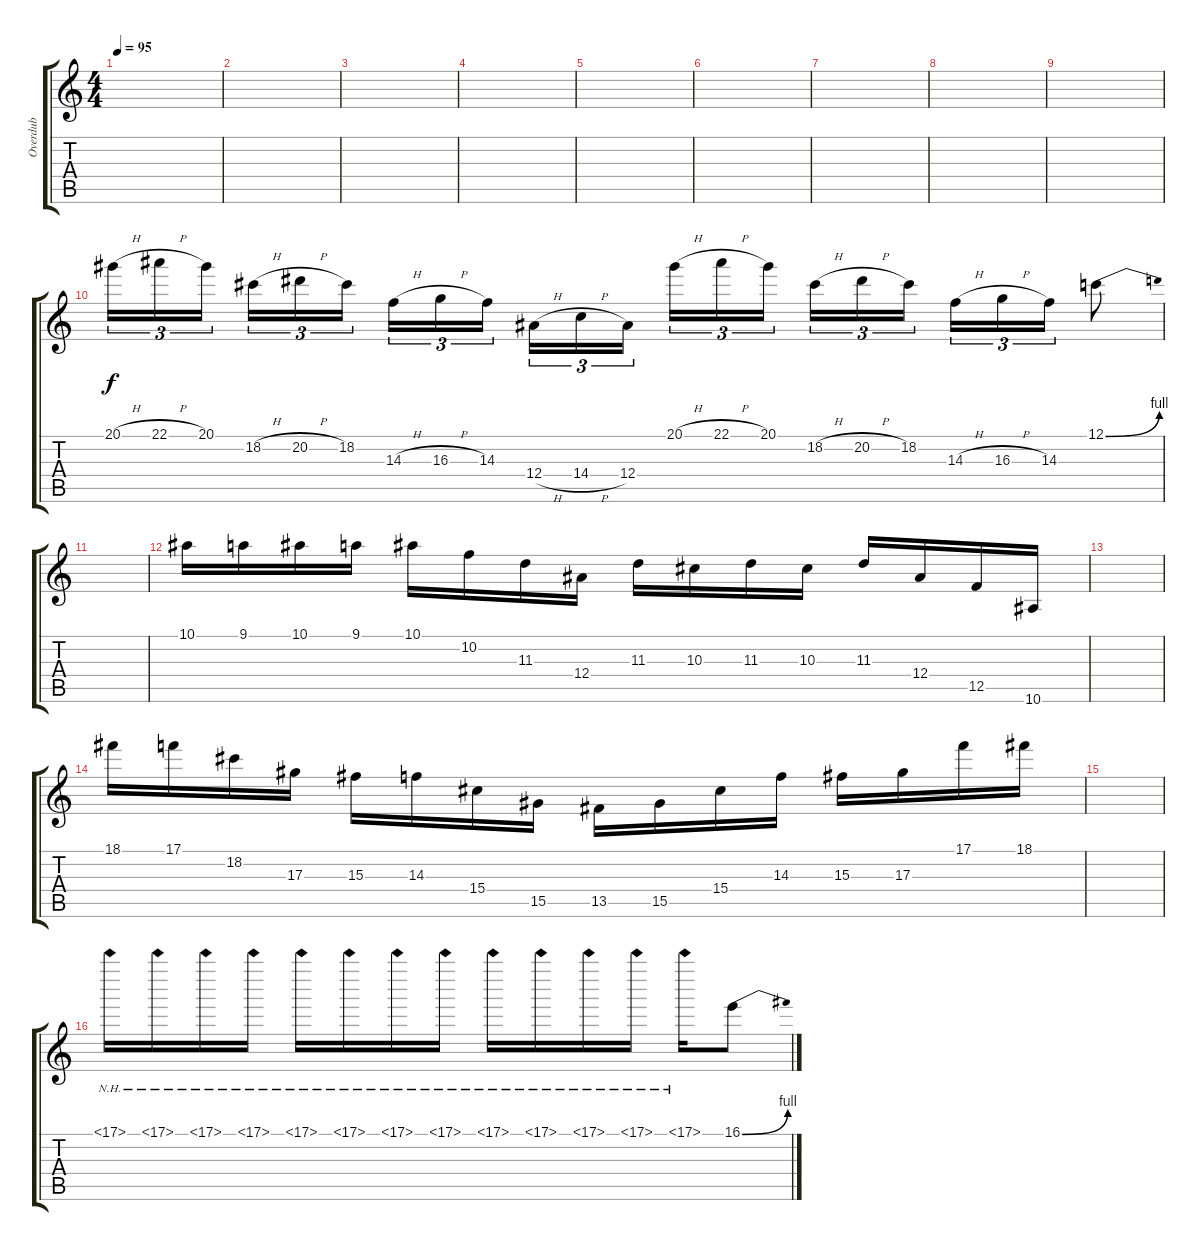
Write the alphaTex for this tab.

\track ("Overdub" "Overdub") {instrument distortionguitar}
\staff {score tabs}
\tuning (C4 G3 Eb3 Bb2 F2 C2) {hide}
\ts (4 4)
\tempo 95
\clef g2
\ks c
|
|
|
|
|
|
|
|
|
20.1{h}.16{tu (3 2)} 22.1{h}.16{tu (3 2)} 20.1.16{tu (3 2)} 18.2{h}.16{tu (3 2)} 20.2{h}.16{tu (3 2)} 18.2.16{tu (3 2)} 14.3{h}.16{tu (3 2)} 16.3{h}.16{tu (3 2)} 14.3.16{tu (3 2)} 12.4{h}.16{tu (3 2)} 14.4{h}.16{tu (3 2)} 12.4.16{tu (3 2)} 20.1{h}.16{tu (3 2)} 22.1{h}.16{tu (3 2)} 20.1.16{tu (3 2)} 18.2{h}.16{tu (3 2)} 20.2{h}.16{tu (3 2)} 18.2.16{tu (3 2)} 14.3{h}.16{tu (3 2)} 16.3{h}.16{tu (3 2)} 14.3.16{tu (3 2)} 12.1{be (bend 0 0 60 4)}.8 |
|
10.1.16 9.1.16 10.1.16 9.1.16 10.1.16 10.2.16 11.3.16 12.4.16 11.3.16 10.3.16 11.3.16 10.3.16 11.3.16 12.4.16 12.5.16 10.6.16 |
|
18.1.16 17.1.16 18.2.16 17.3.16 15.3.16 14.3.16 15.4.16 15.5.16 13.5.16 15.5.16 15.4.16 14.3.16 15.3.16 17.3.16 17.1.16 18.1.16 |
|
17.1{nh}.16 17.1{nh}.16 17.1{nh}.16 17.1{nh}.16 17.1{nh}.16 17.1{nh}.16 17.1{nh}.16 17.1{nh}.16 17.1{nh}.16 17.1{nh}.16 17.1{nh}.16 17.1{nh}.16 17.1{nh}.16 16.1{be (bend 0 0 60 4)}.8
